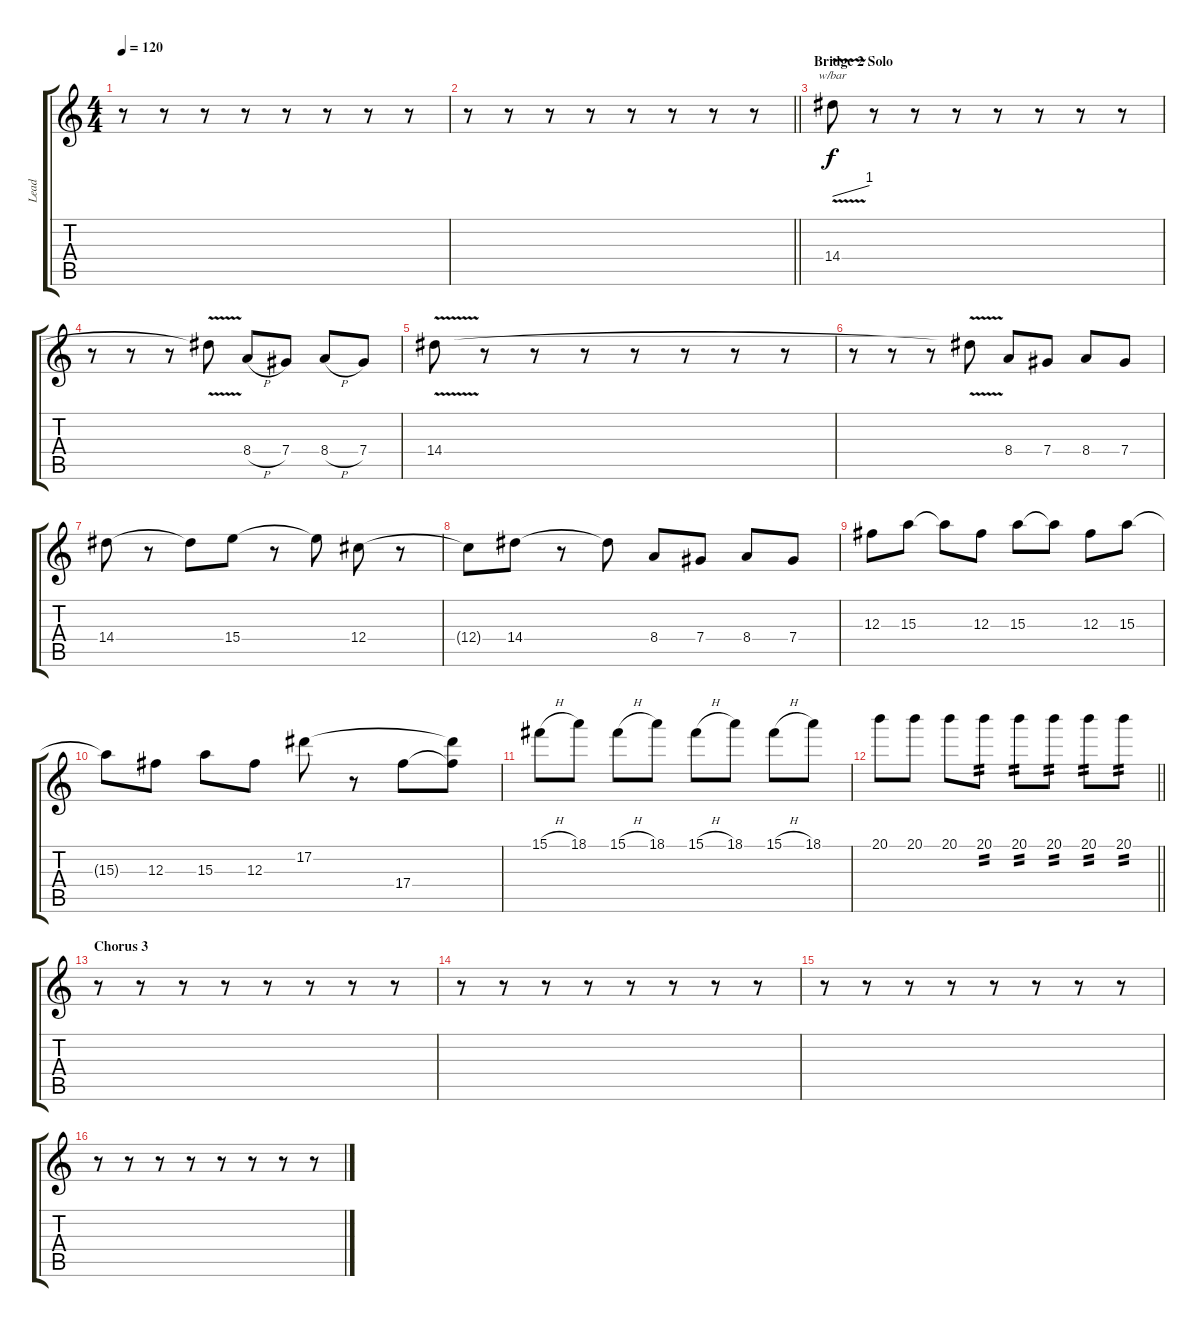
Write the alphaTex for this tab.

\track ("Lead" "Lead") {instrument distortionguitar}
\staff {score tabs}
\tuning (Eb4 Bb3 Gb3 Db3 Ab2 Db2) {hide}
\ts (4 4)
\tempo 120
\clef g2
\ks c
r.8{dy f} r.8 r.8 r.8 r.8 r.8 r.8 r.8 |
\barLineRight lightlight
r.8 r.8 r.8 r.8 r.8 r.8 r.8 r.8 |
\section ("" "Bridge 2 Solo")
14.4{v}.8{tbe (dive default 0 0 60 4)} r.8 r.8 r.8 r.8 r.8 r.8 r.8 |
r.8 r.8 r.8 14.4{t}.8 8.4{h}.8 7.4.8 8.4{h}.8 7.4.8 |
14.4{v}.8 r.8 r.8 r.8 r.8 r.8 r.8 r.8 |
r.8 r.8 r.8 14.4{t}.8 8.4.8 7.4.8 8.4.8 7.4.8 |
14.4.8 r.8 14.4{t}.8 15.4.8 r.8 15.4{t}.8 12.4.8 r.8 |
12.4{t}.8 14.4.8 r.8 14.4{t}.8 8.4.8 7.4.8 8.4.8 7.4.8 |
12.3.8 15.3.8 15.3{t}.8 12.3.8 15.3.8 15.3{t}.8 12.3.8 15.3.8 |
15.3{t}.8 12.3.8 15.3.8 12.3.8 17.2.8 r.8 17.4.8 (17.2{t} 17.4{t}).8 |
15.1{h}.8 18.1.8 15.1{h}.8 18.1.8 15.1{h}.8 18.1.8 15.1{h}.8 18.1.8 |
\barLineRight lightlight
20.1.8 20.1.8 20.1.8 20.1.8{tp 2} 20.1.8{tp 2} 20.1.8{tp 2} 20.1.8{tp 2} 20.1.8{tp 2} |
\section ("" "Chorus 3")
r.8 r.8 r.8 r.8 r.8 r.8 r.8 r.8 |
r.8 r.8 r.8 r.8 r.8 r.8 r.8 r.8 |
r.8 r.8 r.8 r.8 r.8 r.8 r.8 r.8 |
r.8 r.8 r.8 r.8 r.8 r.8 r.8 r.8
